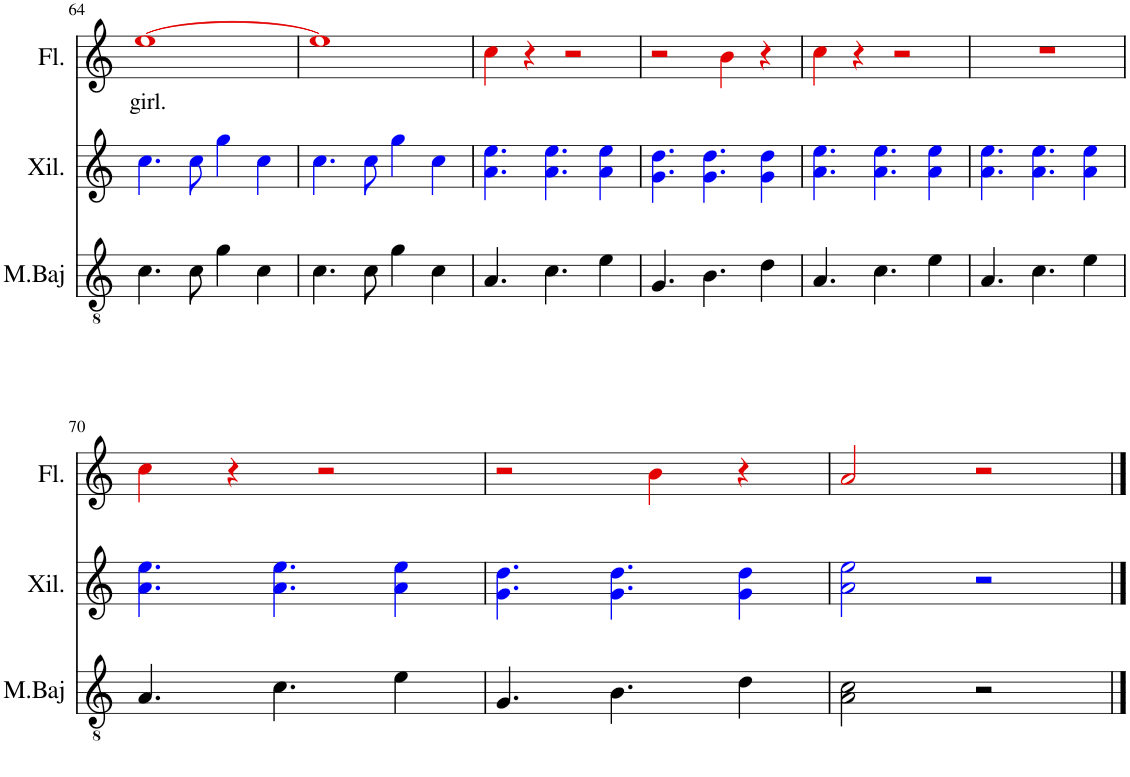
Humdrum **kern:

**kern	**kern	**kern	**text
*part3	*part2	*part1	*part1
*staff3	*staff2	*staff1	*staff1
*I"Met Bajo	*I"Xilófono	*I"Flauta	*
*I'M.Baj	*I'Xil.	*I'Fl.	*
!!LO:PB:g=z
*clefGv2	*clefG2	*clefG2	*
*	*Trd-7c-12	*	*
*k[]	*k[]	*k[]	*
*M4/4	*M4/4	*M4/4	*
=64	=64	=64	=64
!	!	!	!LO:LY:b
4.c\	4.cci\	[1eej	girl.
8c\	8cci\	.	.
4g\	4ggi\	.	.
4c\	4cci\	.	.
=65	=65	=65	=65
4.c\	4.cci\	1eej]	.
8c\	8cci\	.	.
4g\	4ggi\	.	.
4c\	4cci\	.	.
=66	=66	=66	=66
4.A/	4.ai\ 4.eei\	4ccj\	.
.	.	4r	.
4.c\	4.ai\ 4.eei\	.	.
.	.	2r	.
4e\	4ai\ 4eei\	.	.
=67	=67	=67	=67
4.G/	4.gi\ 4.ddi\	2r	.
4.B\	4.gi\ 4.ddi\	.	.
.	.	4bj\	.
4d\	4gi\ 4ddi\	4r	.
=68	=68	=68	=68
4.A/	4.ai\ 4.eei\	4ccj\	.
.	.	4r	.
4.c\	4.ai\ 4.eei\	.	.
.	.	2r	.
4e\	4ai\ 4eei\	.	.
=69	=69	=69	=69
4.A/	4.ai\ 4.eei\	1r	.
4.c\	4.ai\ 4.eei\	.	.
4e\	4ai\ 4eei\	.	.
!!LO:LB:g=z
=70	=70	=70	=70
4.A/	4.ai\ 4.eei\	4ccj\	.
.	.	4r	.
4.c\	4.ai\ 4.eei\	.	.
.	.	2r	.
4e\	4ai\ 4eei\	.	.
=71	=71	=71	=71
4.G/	4.gi\ 4.ddi\	2r	.
4.B\	4.gi\ 4.ddi\	.	.
.	.	4bj\	.
4d\	4gi\ 4ddi\	4r	.
=72	=72	=72	=72
2A\ 2c\	2ai\ 2eei\	2aj/	.
2r	2r	2r	.
==	==	==	==
*-	*-	*-	*-
